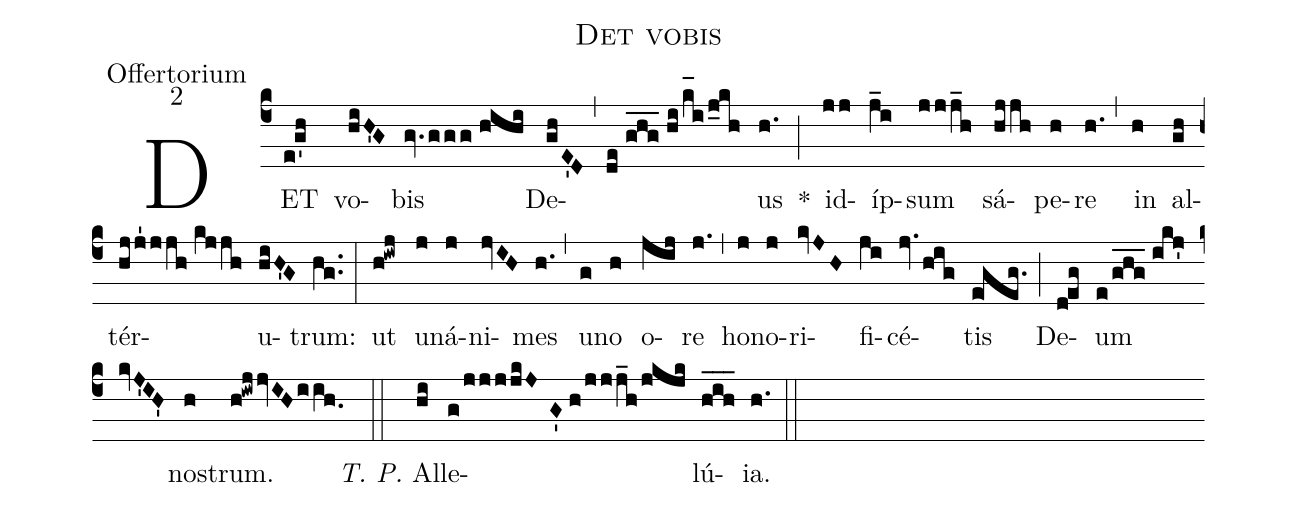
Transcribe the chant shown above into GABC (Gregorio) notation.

name: Det vobis;
office-part: Offertorium;
mode: 2;
%%
(c4) DET(e!g'h) vo(hiH'G)bis(gv.ggg//hihi) De(ghE'D,de//ghg___//hi/k_[hl:1]i/j_kh)us(h.) *(;) id(jj)íp(j_i)sum(jjj_h) sá(hjjh)pe(h)re(h.) (,) in(h) al(gh)tér(hjj'1jjh//kjjh)u(hiH'G)trum:(hg..) (:)
ut(h!iwj) u(j)ná(j)ni(jvIH)mes(h.) (,) u(g)no(h) o(jij)re(j.) (,) ho(j)no(j)ri(kvJH)fi(ji)cé(jv.hig)tis(e!geg.) (;) De(deg)um(e/ghg___//ikj'kvJ'IH') nos(h)trum.(h!iwjjvIHiih.0) (::)
<i>T. P.</i> Al(hi)le(g/jjjjkJG'//h/jjj_h/jkjk)lú(hih___)ia.(h.) (::)
